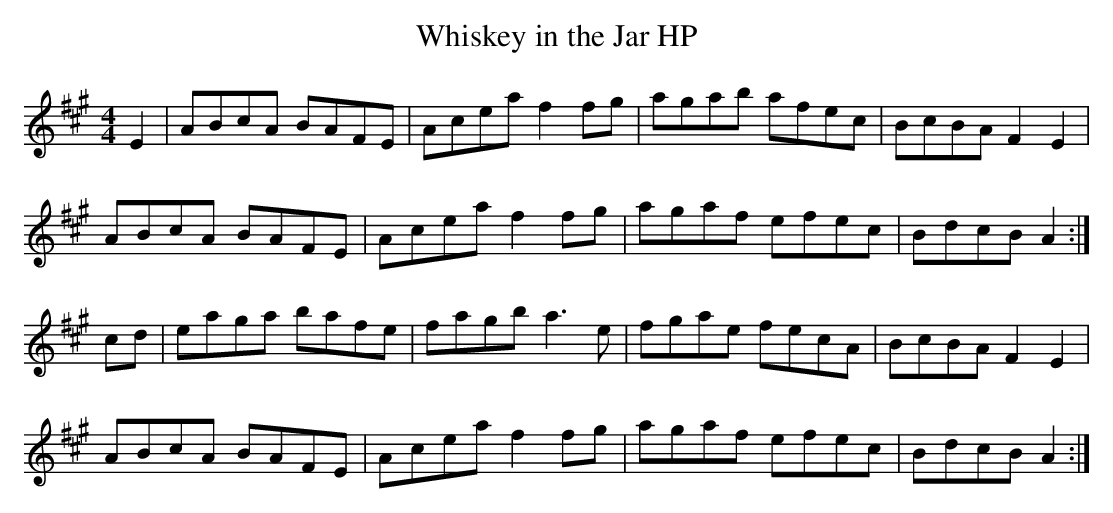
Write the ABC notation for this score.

X:1
T: Whiskey in the Jar HP
L: 1/8
M: 4/4
K: A
E2 | ABcA BAFE | Acea f2 fg | agab afec | BcBA F2 E2 |
ABcA BAFE | Acea f2 fg | agaf efec | BdcB A2 :|
cd | eaga bafe | fagb a3e | fgae fecA | BcBA F2 E2 |
ABcA BAFE | Acea f2 fg | agaf efec | BdcB A2 :|
